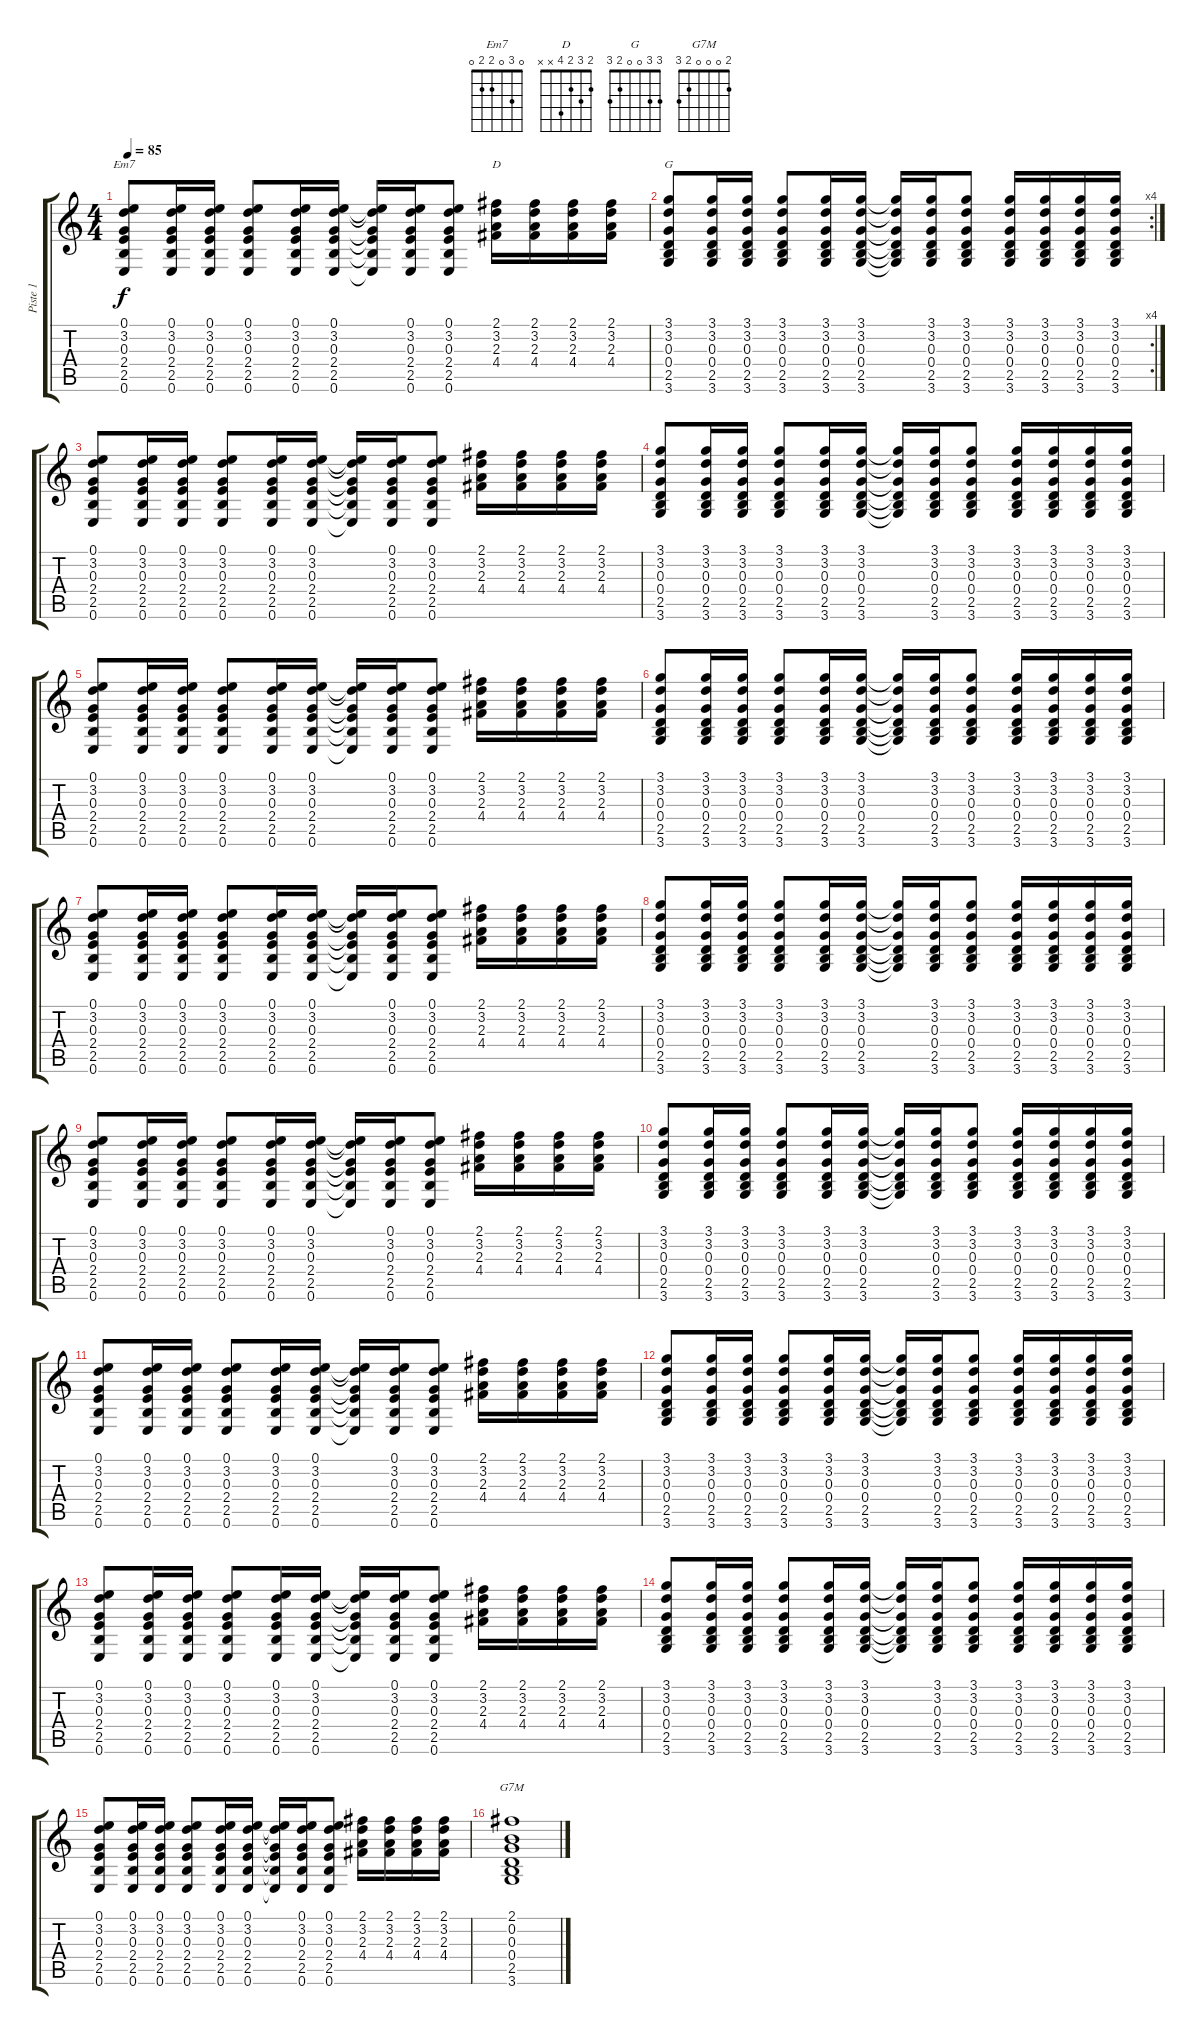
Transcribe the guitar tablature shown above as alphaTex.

\track ("Piste 1" "Piste 1") {instrument acousticguitarnylon}
\staff {score tabs}
\tuning (E4 B3 G3 D3 A2 E2) {hide}
\chord ("Em7" 0 3 0 2 2 0)
\chord ("D" 2 3 2 4 x x)
\chord ("G" 3 3 0 0 2 3)
\chord ("G7M" 2 0 0 0 2 3)
\ts (4 4)
\tempo 85
\clef g2
\ks c
(0.1 3.2 0.3 2.4 2.5 0.6).8{ch "Em7" dy f} (0.1 3.2 0.3 2.4 2.5 0.6).16 (0.1 3.2 0.3 2.4 2.5 0.6).16 (0.1 3.2 0.3 2.4 2.5 0.6).8 (0.1 3.2 0.3 2.4 2.5 0.6).16 (0.1 3.2 0.3 2.4 2.5 0.6).16 (0.1{t} 3.2{t} 0.3{t} 2.4{t} 2.5{t} 0.6{t}).16 (0.1 3.2 0.3 2.4 2.5 0.6).16 (0.1 3.2 0.3 2.4 2.5 0.6).8 (2.1 3.2 2.3 4.4).16{ch "D"} (2.1 3.2 2.3 4.4).16 (2.1 3.2 2.3 4.4).16 (2.1 3.2 2.3 4.4).16 |
\rc 4
(3.1 3.2 0.3 0.4 2.5 3.6).8{ch "G"} (3.1 3.2 0.3 0.4 2.5 3.6).16 (3.1 3.2 0.3 0.4 2.5 3.6).16 (3.1 3.2 0.3 0.4 2.5 3.6).8 (3.1 3.2 0.3 0.4 2.5 3.6).16 (3.1 3.2 0.3 0.4 2.5 3.6).16 (3.1{t} 3.2{t} 0.3{t} 0.4{t} 2.5{t} 3.6{t}).16 (3.1 3.2 0.3 0.4 2.5 3.6).16 (3.1 3.2 0.3 0.4 2.5 3.6).8 (3.1 3.2 0.3 0.4 2.5 3.6).16 (3.1 3.2 0.3 0.4 2.5 3.6).16 (3.1 3.2 0.3 0.4 2.5 3.6).16 (3.1 3.2 0.3 0.4 2.5 3.6).16 |
(0.1 3.2 0.3 2.4 2.5 0.6).8 (0.1 3.2 0.3 2.4 2.5 0.6).16 (0.1 3.2 0.3 2.4 2.5 0.6).16 (0.1 3.2 0.3 2.4 2.5 0.6).8 (0.1 3.2 0.3 2.4 2.5 0.6).16 (0.1 3.2 0.3 2.4 2.5 0.6).16 (0.1{t} 3.2{t} 0.3{t} 2.4{t} 2.5{t} 0.6{t}).16 (0.1 3.2 0.3 2.4 2.5 0.6).16 (0.1 3.2 0.3 2.4 2.5 0.6).8 (2.1 3.2 2.3 4.4).16 (2.1 3.2 2.3 4.4).16 (2.1 3.2 2.3 4.4).16 (2.1 3.2 2.3 4.4).16 |
(3.1 3.2 0.3 0.4 2.5 3.6).8 (3.1 3.2 0.3 0.4 2.5 3.6).16 (3.1 3.2 0.3 0.4 2.5 3.6).16 (3.1 3.2 0.3 0.4 2.5 3.6).8 (3.1 3.2 0.3 0.4 2.5 3.6).16 (3.1 3.2 0.3 0.4 2.5 3.6).16 (3.1{t} 3.2{t} 0.3{t} 0.4{t} 2.5{t} 3.6{t}).16 (3.1 3.2 0.3 0.4 2.5 3.6).16 (3.1 3.2 0.3 0.4 2.5 3.6).8 (3.1 3.2 0.3 0.4 2.5 3.6).16 (3.1 3.2 0.3 0.4 2.5 3.6).16 (3.1 3.2 0.3 0.4 2.5 3.6).16 (3.1 3.2 0.3 0.4 2.5 3.6).16 |
(0.1 3.2 0.3 2.4 2.5 0.6).8 (0.1 3.2 0.3 2.4 2.5 0.6).16 (0.1 3.2 0.3 2.4 2.5 0.6).16 (0.1 3.2 0.3 2.4 2.5 0.6).8 (0.1 3.2 0.3 2.4 2.5 0.6).16 (0.1 3.2 0.3 2.4 2.5 0.6).16 (0.1{t} 3.2{t} 0.3{t} 2.4{t} 2.5{t} 0.6{t}).16 (0.1 3.2 0.3 2.4 2.5 0.6).16 (0.1 3.2 0.3 2.4 2.5 0.6).8 (2.1 3.2 2.3 4.4).16 (2.1 3.2 2.3 4.4).16 (2.1 3.2 2.3 4.4).16 (2.1 3.2 2.3 4.4).16 |
(3.1 3.2 0.3 0.4 2.5 3.6).8 (3.1 3.2 0.3 0.4 2.5 3.6).16 (3.1 3.2 0.3 0.4 2.5 3.6).16 (3.1 3.2 0.3 0.4 2.5 3.6).8 (3.1 3.2 0.3 0.4 2.5 3.6).16 (3.1 3.2 0.3 0.4 2.5 3.6).16 (3.1{t} 3.2{t} 0.3{t} 0.4{t} 2.5{t} 3.6{t}).16 (3.1 3.2 0.3 0.4 2.5 3.6).16 (3.1 3.2 0.3 0.4 2.5 3.6).8 (3.1 3.2 0.3 0.4 2.5 3.6).16 (3.1 3.2 0.3 0.4 2.5 3.6).16 (3.1 3.2 0.3 0.4 2.5 3.6).16 (3.1 3.2 0.3 0.4 2.5 3.6).16 |
(0.1 3.2 0.3 2.4 2.5 0.6).8 (0.1 3.2 0.3 2.4 2.5 0.6).16 (0.1 3.2 0.3 2.4 2.5 0.6).16 (0.1 3.2 0.3 2.4 2.5 0.6).8 (0.1 3.2 0.3 2.4 2.5 0.6).16 (0.1 3.2 0.3 2.4 2.5 0.6).16 (0.1{t} 3.2{t} 0.3{t} 2.4{t} 2.5{t} 0.6{t}).16 (0.1 3.2 0.3 2.4 2.5 0.6).16 (0.1 3.2 0.3 2.4 2.5 0.6).8 (2.1 3.2 2.3 4.4).16 (2.1 3.2 2.3 4.4).16 (2.1 3.2 2.3 4.4).16 (2.1 3.2 2.3 4.4).16 |
(3.1 3.2 0.3 0.4 2.5 3.6).8 (3.1 3.2 0.3 0.4 2.5 3.6).16 (3.1 3.2 0.3 0.4 2.5 3.6).16 (3.1 3.2 0.3 0.4 2.5 3.6).8 (3.1 3.2 0.3 0.4 2.5 3.6).16 (3.1 3.2 0.3 0.4 2.5 3.6).16 (3.1{t} 3.2{t} 0.3{t} 0.4{t} 2.5{t} 3.6{t}).16 (3.1 3.2 0.3 0.4 2.5 3.6).16 (3.1 3.2 0.3 0.4 2.5 3.6).8 (3.1 3.2 0.3 0.4 2.5 3.6).16 (3.1 3.2 0.3 0.4 2.5 3.6).16 (3.1 3.2 0.3 0.4 2.5 3.6).16 (3.1 3.2 0.3 0.4 2.5 3.6).16 |
(0.1 3.2 0.3 2.4 2.5 0.6).8 (0.1 3.2 0.3 2.4 2.5 0.6).16 (0.1 3.2 0.3 2.4 2.5 0.6).16 (0.1 3.2 0.3 2.4 2.5 0.6).8 (0.1 3.2 0.3 2.4 2.5 0.6).16 (0.1 3.2 0.3 2.4 2.5 0.6).16 (0.1{t} 3.2{t} 0.3{t} 2.4{t} 2.5{t} 0.6{t}).16 (0.1 3.2 0.3 2.4 2.5 0.6).16 (0.1 3.2 0.3 2.4 2.5 0.6).8 (2.1 3.2 2.3 4.4).16 (2.1 3.2 2.3 4.4).16 (2.1 3.2 2.3 4.4).16 (2.1 3.2 2.3 4.4).16 |
(3.1 3.2 0.3 0.4 2.5 3.6).8 (3.1 3.2 0.3 0.4 2.5 3.6).16 (3.1 3.2 0.3 0.4 2.5 3.6).16 (3.1 3.2 0.3 0.4 2.5 3.6).8 (3.1 3.2 0.3 0.4 2.5 3.6).16 (3.1 3.2 0.3 0.4 2.5 3.6).16 (3.1{t} 3.2{t} 0.3{t} 0.4{t} 2.5{t} 3.6{t}).16 (3.1 3.2 0.3 0.4 2.5 3.6).16 (3.1 3.2 0.3 0.4 2.5 3.6).8 (3.1 3.2 0.3 0.4 2.5 3.6).16 (3.1 3.2 0.3 0.4 2.5 3.6).16 (3.1 3.2 0.3 0.4 2.5 3.6).16 (3.1 3.2 0.3 0.4 2.5 3.6).16 |
(0.1 3.2 0.3 2.4 2.5 0.6).8 (0.1 3.2 0.3 2.4 2.5 0.6).16 (0.1 3.2 0.3 2.4 2.5 0.6).16 (0.1 3.2 0.3 2.4 2.5 0.6).8 (0.1 3.2 0.3 2.4 2.5 0.6).16 (0.1 3.2 0.3 2.4 2.5 0.6).16 (0.1{t} 3.2{t} 0.3{t} 2.4{t} 2.5{t} 0.6{t}).16 (0.1 3.2 0.3 2.4 2.5 0.6).16 (0.1 3.2 0.3 2.4 2.5 0.6).8 (2.1 3.2 2.3 4.4).16 (2.1 3.2 2.3 4.4).16 (2.1 3.2 2.3 4.4).16 (2.1 3.2 2.3 4.4).16 |
(3.1 3.2 0.3 0.4 2.5 3.6).8 (3.1 3.2 0.3 0.4 2.5 3.6).16 (3.1 3.2 0.3 0.4 2.5 3.6).16 (3.1 3.2 0.3 0.4 2.5 3.6).8 (3.1 3.2 0.3 0.4 2.5 3.6).16 (3.1 3.2 0.3 0.4 2.5 3.6).16 (3.1{t} 3.2{t} 0.3{t} 0.4{t} 2.5{t} 3.6{t}).16 (3.1 3.2 0.3 0.4 2.5 3.6).16 (3.1 3.2 0.3 0.4 2.5 3.6).8 (3.1 3.2 0.3 0.4 2.5 3.6).16 (3.1 3.2 0.3 0.4 2.5 3.6).16 (3.1 3.2 0.3 0.4 2.5 3.6).16 (3.1 3.2 0.3 0.4 2.5 3.6).16 |
(0.1 3.2 0.3 2.4 2.5 0.6).8 (0.1 3.2 0.3 2.4 2.5 0.6).16 (0.1 3.2 0.3 2.4 2.5 0.6).16 (0.1 3.2 0.3 2.4 2.5 0.6).8 (0.1 3.2 0.3 2.4 2.5 0.6).16 (0.1 3.2 0.3 2.4 2.5 0.6).16 (0.1{t} 3.2{t} 0.3{t} 2.4{t} 2.5{t} 0.6{t}).16 (0.1 3.2 0.3 2.4 2.5 0.6).16 (0.1 3.2 0.3 2.4 2.5 0.6).8 (2.1 3.2 2.3 4.4).16 (2.1 3.2 2.3 4.4).16 (2.1 3.2 2.3 4.4).16 (2.1 3.2 2.3 4.4).16 |
(3.1 3.2 0.3 0.4 2.5 3.6).8 (3.1 3.2 0.3 0.4 2.5 3.6).16 (3.1 3.2 0.3 0.4 2.5 3.6).16 (3.1 3.2 0.3 0.4 2.5 3.6).8 (3.1 3.2 0.3 0.4 2.5 3.6).16 (3.1 3.2 0.3 0.4 2.5 3.6).16 (3.1{t} 3.2{t} 0.3{t} 0.4{t} 2.5{t} 3.6{t}).16 (3.1 3.2 0.3 0.4 2.5 3.6).16 (3.1 3.2 0.3 0.4 2.5 3.6).8 (3.1 3.2 0.3 0.4 2.5 3.6).16 (3.1 3.2 0.3 0.4 2.5 3.6).16 (3.1 3.2 0.3 0.4 2.5 3.6).16 (3.1 3.2 0.3 0.4 2.5 3.6).16 |
(0.1 3.2 0.3 2.4 2.5 0.6).8 (0.1 3.2 0.3 2.4 2.5 0.6).16 (0.1 3.2 0.3 2.4 2.5 0.6).16 (0.1 3.2 0.3 2.4 2.5 0.6).8 (0.1 3.2 0.3 2.4 2.5 0.6).16 (0.1 3.2 0.3 2.4 2.5 0.6).16 (0.1{t} 3.2{t} 0.3{t} 2.4{t} 2.5{t} 0.6{t}).16 (0.1 3.2 0.3 2.4 2.5 0.6).16 (0.1 3.2 0.3 2.4 2.5 0.6).8 (2.1 3.2 2.3 4.4).16 (2.1 3.2 2.3 4.4).16 (2.1 3.2 2.3 4.4).16 (2.1 3.2 2.3 4.4).16 |
(2.1 0.2 0.3 0.4 2.5 3.6).1{ch "G7M"}
